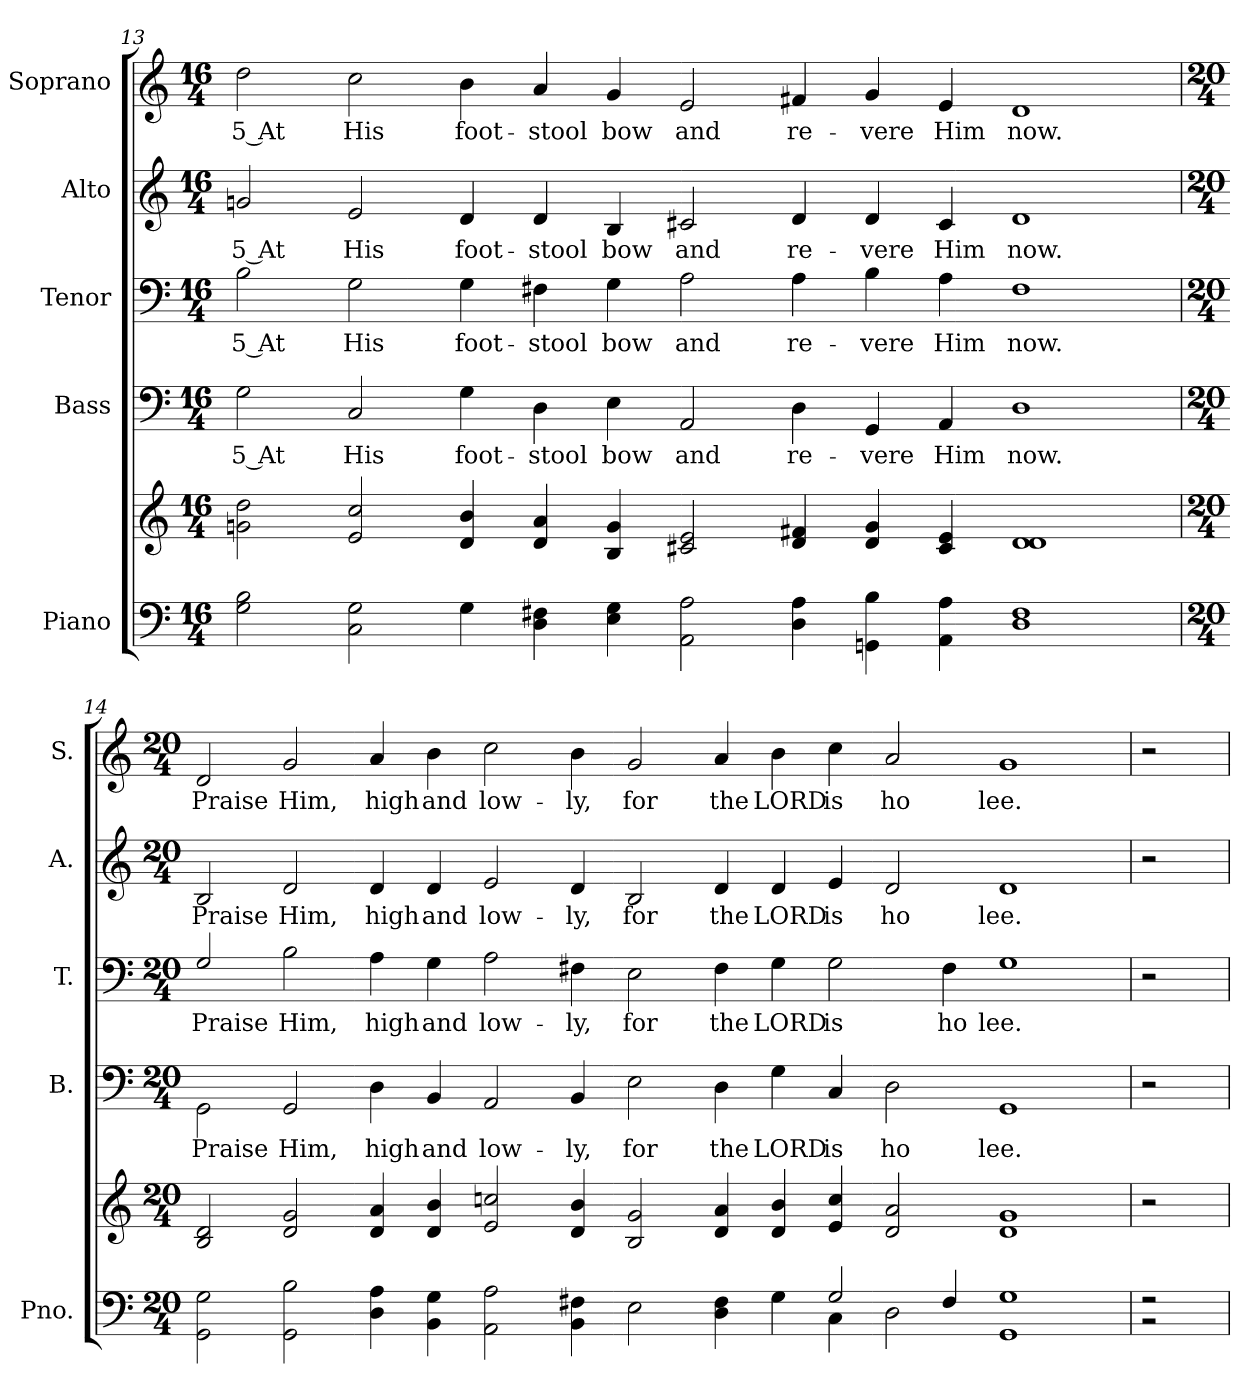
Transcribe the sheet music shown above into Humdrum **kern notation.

**kern	**kern	**kern	**text	**kern	**text	**kern	**text	**kern	**text
*part5	*part5	*part4	*part4	*part3	*part3	*part2	*part2	*part1	*part1
*staff6	*staff5	*staff4	*staff4	*staff3	*staff3	*staff2	*staff2	*staff1	*staff1
*I"Piano	*	*I"Bass	*	*I"Tenor	*	*I"Alto	*	*I"Soprano	*
*I'Pno.	*	*I'B.	*	*I'T.	*	*I'A.	*	*I'S.	*
!!LO:PB:g=z
*clefF4	*clefG2	*clefF4	*	*clefF4	*	*clefG2	*	*clefG2	*
*k[]	*k[]	*k[]	*	*k[]	*	*k[]	*	*k[]	*
*M16/4	*M16/4	*M16/4	*	*M16/4	*	*M16/4	*	*M16/4	*
=13	=13	=13	=13	=13	=13	=13	=13	=13	=13
!	!	!	!LO:LY:b:color=#000000	!	!	!	!	!	!
!	!	!	!	!	!LO:LY:b:color=#000000	!	!	!	!
!	!	!	!	!	!	!	!LO:LY:b:color=#000000	!	!
!	!	!	!	!	!	!	!	!	!LO:LY:b:color=#000000
2Gi\ 2Bi	2gni\ 2ddi	2Gi\	5 At	2Bi\	5 At	2gni/	5 At	2ddi\	5 At
!	!	!	!LO:LY:b:color=#000000	!	!	!	!	!	!
!	!	!	!	!	!LO:LY:b:color=#000000	!	!	!	!
!	!	!	!	!	!	!	!LO:LY:b:color=#000000	!	!
!	!	!	!	!	!	!	!	!	!LO:LY:b:color=#000000
2Ci\ 2Gi	2ei/ 2cci	2Ci/	His	2Gi\	His	2ei/	His	2cci\	His
!	!	!	!LO:LY:b:color=#000000	!	!	!	!	!	!
!	!	!	!	!	!LO:LY:b:color=#000000	!	!	!	!
!	!	!	!	!	!	!	!LO:LY:b:color=#000000	!	!
!	!	!	!	!	!	!	!	!	!LO:LY:b:color=#000000
4Gi\	4di/ 4bi	4Gi\	foot-	4Gi\	foot-	4di/	foot-	4bi\	foot-
!	!	!	!LO:LY:b:color=#000000	!	!	!	!	!	!
!	!	!	!	!	!LO:LY:b:color=#000000	!	!	!	!
!	!	!	!	!	!	!	!LO:LY:b:color=#000000	!	!
!	!	!	!	!	!	!	!	!	!LO:LY:b:color=#000000
4Di\ 4F#Xi	4di/ 4ai	4Di\	-stool	4F#Xi\	-stool	4di/	-stool	4ai/	-stool
!	!	!	!LO:LY:b:color=#000000	!	!	!	!	!	!
!	!	!	!	!	!LO:LY:b:color=#000000	!	!	!	!
!	!	!	!	!	!	!	!LO:LY:b:color=#000000	!	!
!	!	!	!	!	!	!	!	!	!LO:LY:b:color=#000000
4Ei\ 4Gi	4Bi/ 4gi	4Ei\	bow	4Gi\	bow	4Bi/	bow	4gi/	bow
!	!	!	!LO:LY:b:color=#000000	!	!	!	!	!	!
!	!	!	!	!	!LO:LY:b:color=#000000	!	!	!	!
!	!	!	!	!	!	!	!LO:LY:b:color=#000000	!	!
!	!	!	!	!	!	!	!	!	!LO:LY:b:color=#000000
2AAi\ 2Ai	2c#Xi/ 2ei	2AAi/	and	2Ai\	and	2c#Xi/	and	2ei/	and
!	!	!	!LO:LY:b:color=#000000	!	!	!	!	!	!
!	!	!	!	!	!LO:LY:b:color=#000000	!	!	!	!
!	!	!	!	!	!	!	!LO:LY:b:color=#000000	!	!
!	!	!	!	!	!	!	!	!	!LO:LY:b:color=#000000
4Di\ 4Ai	4di/ 4f#Xi	4Di\	re-	4Ai\	re-	4di/	re-	4f#Xi/	re-
!	!	!	!LO:LY:b:color=#000000	!	!	!	!	!	!
!	!	!	!	!	!LO:LY:b:color=#000000	!	!	!	!
!	!	!	!	!	!	!	!LO:LY:b:color=#000000	!	!
!	!	!	!	!	!	!	!	!	!LO:LY:b:color=#000000
4GGni\ 4Bi	4di/ 4gi	4GGi/	-vere	4Bi\	-vere	4di/	-vere	4gi/	-vere
!	!	!	!LO:LY:b:color=#000000	!	!	!	!	!	!
!	!	!	!	!	!LO:LY:b:color=#000000	!	!	!	!
!	!	!	!	!	!	!	!LO:LY:b:color=#000000	!	!
!	!	!	!	!	!	!	!	!	!LO:LY:b:color=#000000
4AAi\ 4Ai	4c#i/ 4ei	4AAi/	Him	4Ai\	Him	4c#i/	Him	4ei/	Him
!	!	!	!LO:LY:b:color=#000000	!	!	!	!	!	!
!	!	!	!	!	!LO:LY:b:color=#000000	!	!	!	!
!	!	!	!	!	!	!	!LO:LY:b:color=#000000	!	!
!	!	!	!	!	!	!	!	!	!LO:LY:b:color=#000000
1Di 1F#i	1di 1di	1Di	now.	1F#i	now.	1di	now.	1di	now.
!!LO:LB:g=z
=14	=14	=14	=14	=14	=14	=14	=14	=14	=14
*M20/4	*M20/4	*M20/4	*	*M20/4	*	*M20/4	*	*M20/4	*
*^	*	*	*	*	*	*	*	*	*
!	!	!	!	!LO:LY:b:color=#000000	!	!	!	!	!	!
!	!	!	!	!	!	!LO:LY:b:color=#000000	!	!	!	!
!	!	!	!	!	!	!	!	!LO:LY:b:color=#000000	!	!
!	!	!	!	!	!	!	!	!	!	!LO:LY:b:color=#000000
2GGi\ 2Gi	1ryy	2Bi/ 2di	2GGi\	Praise	2Gi/	Praise	2Bi/	Praise	2di/	Praise
!	!	!	!	!LO:LY:b:color=#000000	!	!	!	!	!	!
!	!	!	!	!	!	!LO:LY:b:color=#000000	!	!	!	!
!	!	!	!	!	!	!	!	!LO:LY:b:color=#000000	!	!
!	!	!	!	!	!	!	!	!	!	!LO:LY:b:color=#000000
2GGi\ 2Bi	.	2di/ 2gi	2GGi/	Him,	2Bi\	Him,	2di/	Him,	2gi/	Him,
!	!	!	!	!LO:LY:b:color=#000000	!	!	!	!	!	!
!	!	!	!	!	!	!LO:LY:b:color=#000000	!	!	!	!
!	!	!	!	!	!	!	!	!LO:LY:b:color=#000000	!	!
!	!	!	!	!	!	!	!	!	!	!LO:LY:b:color=#000000
4Di\ 4Ai	1ryy	4di/ 4ai	4Di\	high	4Ai\	high	4di/	high	4ai/	high
!	!	!	!	!LO:LY:b:color=#000000	!	!	!	!	!	!
!	!	!	!	!	!	!LO:LY:b:color=#000000	!	!	!	!
!	!	!	!	!	!	!	!	!LO:LY:b:color=#000000	!	!
!	!	!	!	!	!	!	!	!	!	!LO:LY:b:color=#000000
4BBi\ 4Gi	.	4di/ 4bi	4BBi/	and	4Gi\	and	4di/	and	4bi\	and
!	!	!	!	!LO:LY:b:color=#000000	!	!	!	!	!	!
!	!	!	!	!	!	!LO:LY:b:color=#000000	!	!	!	!
!	!	!	!	!	!	!	!	!LO:LY:b:color=#000000	!	!
!	!	!	!	!	!	!	!	!	!	!LO:LY:b:color=#000000
2AAi\ 2Ai	.	2ei/ 2ccni	2AAi/	low-	2Ai\	low-	2ei/	low-	2cci\	low-
!	!	!	!	!LO:LY:b:color=#000000	!	!	!	!	!	!
!	!	!	!	!	!	!LO:LY:b:color=#000000	!	!	!	!
!	!	!	!	!	!	!	!	!LO:LY:b:color=#000000	!	!
!	!	!	!	!	!	!	!	!	!	!LO:LY:b:color=#000000
4BBi\ 4F#Xi	1ryy	4di/ 4bi	4BBi/	-ly,	4F#Xi\	-ly,	4di/	-ly,	4bi\	-ly,
!	!	!	!	!LO:LY:b:color=#000000	!	!	!	!	!	!
!	!	!	!	!	!	!LO:LY:b:color=#000000	!	!	!	!
!	!	!	!	!	!	!	!	!LO:LY:b:color=#000000	!	!
!	!	!	!	!	!	!	!	!	!	!LO:LY:b:color=#000000
2Ei\	.	2Bi/ 2gi	2Ei\	for	2Ei\	for	2Bi/	for	2gi/	for
!	!	!	!	!LO:LY:b:color=#000000	!	!	!	!	!	!
!	!	!	!	!	!	!LO:LY:b:color=#000000	!	!	!	!
!	!	!	!	!	!	!	!	!LO:LY:b:color=#000000	!	!
!	!	!	!	!	!	!	!	!	!	!LO:LY:b:color=#000000
4Di\ 4F#i	.	4di/ 4ai	4Di\	the	4F#i\	the	4di/	the	4ai/	the
!	!	!	!	!LO:LY:b:color=#000000	!	!	!	!	!	!
!	!	!	!	!	!	!LO:LY:b:color=#000000	!	!	!	!
!	!	!	!	!	!	!	!	!LO:LY:b:color=#000000	!	!
!	!	!	!	!	!	!	!	!	!	!LO:LY:b:color=#000000
4Gi\	4ryy	4di/ 4bi	4Gi\	LORD	4Gi\	LORD	4di/	LORD	4bi\	LORD
!	!	!	!	!LO:LY:b:color=#000000	!	!	!	!	!	!
!	!	!	!	!	!	!LO:LY:b:color=#000000	!	!	!	!
!	!	!	!	!	!	!	!	!LO:LY:b:color=#000000	!	!
!	!	!	!	!	!	!	!	!	!	!LO:LY:b:color=#000000
2Gi/	4Ci\	4ei/ 4cci	4Ci/	is	2Gi\	is	4ei/	is	4cci\	is
!	!	!	!	!LO:LY:b:color=#000000	!	!	!	!	!	!
!	!	!	!	!	!	!	!	!LO:LY:b:color=#000000	!	!
!	!	!	!	!	!	!	!	!	!	!LO:LY:b:color=#000000
.	2Di\	2di/ 2ai	2Di\	ho	.	.	2di/	ho	2ai/	ho
!	!	!	!	!	!	!LO:LY:b:color=#000000	!	!	!	!
4F#i/	.	.	.	.	4F#i\	ho	.	.	.	.
!	!	!	!	!LO:LY:b:color=#000000	!	!	!	!	!	!
!	!	!	!	!	!	!LO:LY:b:color=#000000	!	!	!	!
!	!	!	!	!	!	!	!	!LO:LY:b:color=#000000	!	!
!	!	!	!	!	!	!	!	!	!	!LO:LY:b:color=#000000
1GGi 1Gi	1ryy	1di 1gi	1GGi	lee.	1Gi	lee.	1di	lee.	1gi	lee.
!!LO:PB:g=z
=15	=15	=15	=15	=15	=15	=15	=15	=15	=15	=15
2r	2r	2r	2r	.	2r	.	2r	.	2r	.
*v	*v	*	*	*	*	*	*	*	*	*
=	=	=	=	=	=	=	=	=	=
*-	*-	*-	*-	*-	*-	*-	*-	*-	*-
